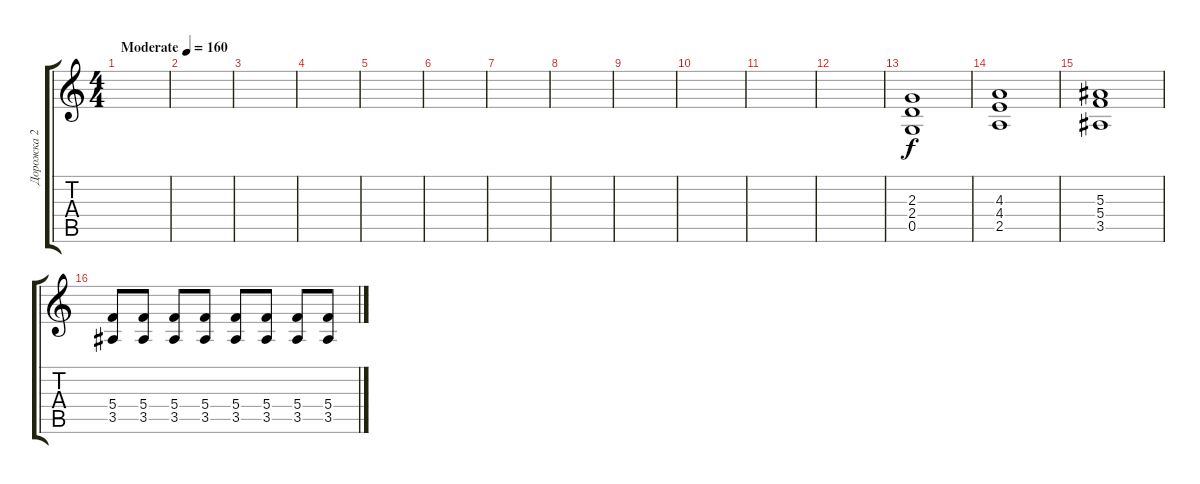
\track ("Дорожка 2" "Дорожка 2") {instrument distortionguitar}
\staff {score tabs}
\tuning (D4 A3 F3 C3 G2 D2) {hide}
\ts (4 4)
\tempo (160 "Moderate")
\clef g2
\ks c
|
|
|
|
|
|
|
|
|
|
|
|
(2.3 2.4 0.5).1 |
(4.3 4.4 2.5).1 |
(5.3 5.4 3.5).1 |
(5.4 3.5).8 (5.4 3.5).8 (5.4 3.5).8 (5.4 3.5).8 (5.4 3.5).8 (5.4 3.5).8 (5.4 3.5).8 (5.4 3.5).8
